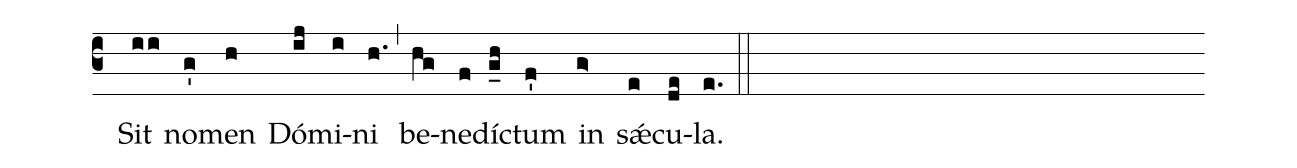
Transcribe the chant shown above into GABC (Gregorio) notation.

%%
(c3) () Sit(ii) no(g')men(h) Dó(ij)mi(i)ni(h.) (,) be(hg)ne(f)díc(g_0h)tum(f') in(g>) s<sp>'ae</sp>(e)cu(de)la.(e.) (::)
